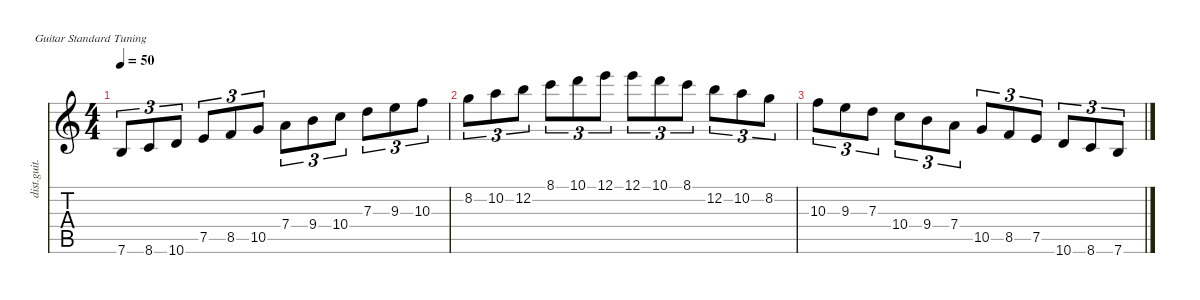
\defaultSystemsLayout 4
\hideDynamics
\bracketExtendMode nobrackets
\track ("Distortion Guitar" "dist.guit.") {instrument distortionguitar}
\staff {score tabs}
\tuning (E4 B3 G3 D3 A2 E2)
\ts (4 4)
\tempo 50
\clef g2
\ks c
7.6.8{tu (3 2) dy mf instrument distortionguitar beam Up} 8.6.8{tu (3 2) beam Up} 10.6.8{tu (3 2) beam Up} 7.5.8{tu (3 2) beam Up} 8.5.8{tu (3 2) beam Up} 10.5.8{tu (3 2) beam Up} 7.4.8{tu (3 2) beam Down} 9.4.8{tu (3 2) beam Down} 10.4.8{tu (3 2) beam Down} 7.3.8{tu (3 2) beam Down} 9.3.8{tu (3 2) beam Down} 10.3.8{tu (3 2) beam Down} |
8.2.8{tu (3 2) beam Down} 10.2.8{tu (3 2) beam Down} 12.2.8{tu (3 2) beam Down} 8.1.8{tu (3 2) beam Down} 10.1.8{tu (3 2) beam Down} 12.1.8{tu (3 2) beam Down} 12.1.8{tu (3 2) beam Down} 10.1.8{tu (3 2) beam Down} 8.1.8{tu (3 2) beam Down} 12.2.8{tu (3 2) beam Down} 10.2.8{tu (3 2) beam Down} 8.2.8{tu (3 2) beam Down} |
10.3.8{tu (3 2) beam Down} 9.3.8{tu (3 2) beam Down} 7.3.8{tu (3 2) beam Down} 10.4.8{tu (3 2) beam Down} 9.4.8{tu (3 2) beam Down} 7.4.8{tu (3 2) beam Down} 10.5.8{tu (3 2) beam Up} 8.5.8{tu (3 2) beam Up} 7.5.8{tu (3 2) beam Up} 10.6.8{tu (3 2) beam Up} 8.6.8{tu (3 2) beam Up} 7.6.8{tu (3 2) beam Up}
